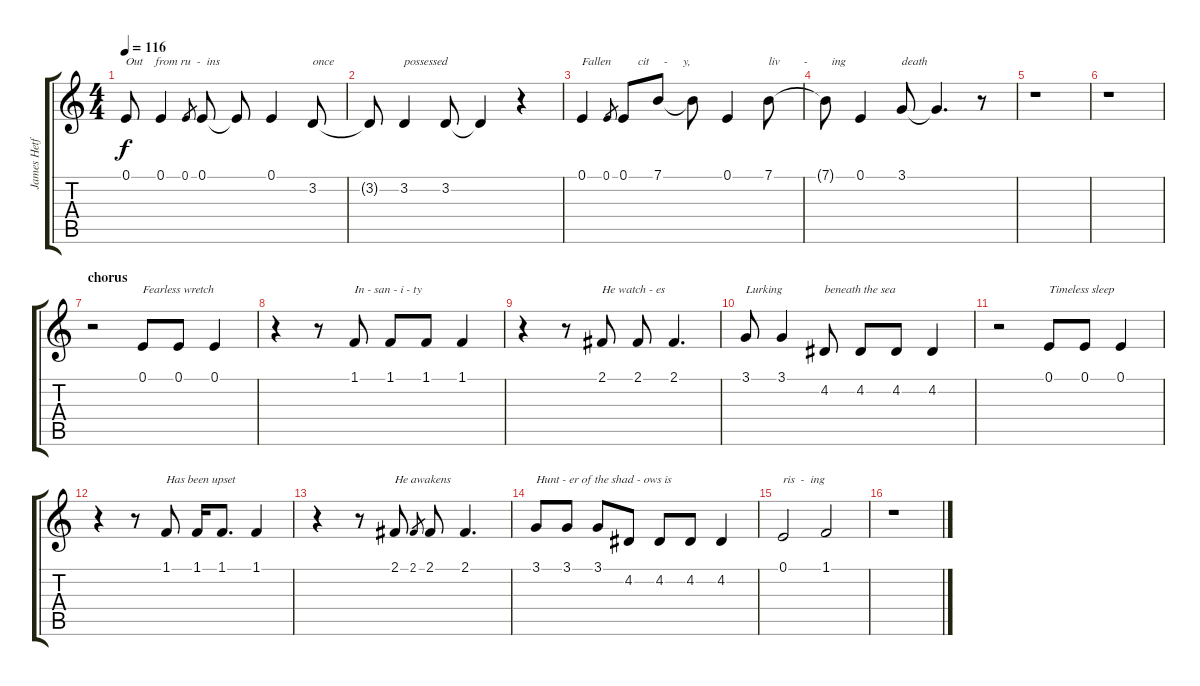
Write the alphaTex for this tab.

\track ("James Hetfeild (Vocals)" "James Hetf") {instrument sopranosax}
\staff {score tabs}
\tuning (E4 B3 G3 D3 A2 D2) {hide}
\ts (4 4)
\tempo 116
\clef g2
\ks c
0.1.8{txt "Out    from ru  -  ins" dy f} 0.1.4 0.1.8{gr} 0.1.8 0.1{t}.8 0.1.4 3.2.8{txt "once"} |
3.2{t}.8 3.2.4{txt "possessed"} 3.2.8 3.2{t}.4 r.4 |
0.1.4{txt "Fallen         cit     -     y,"} 0.1.8{gr} 0.1.8 7.1.8 7.1{t}.8 0.1.4 7.1.8{txt "liv        -        ing       "} |
7.1{t}.8 0.1.4 3.1.8{txt "death"} 3.1{t}.4{d} r.8 |
r.1 |
r.1 |
\section ("" "chorus")
r.2 0.1.8{txt "Fearless wretch"} 0.1.8 0.1.4 |
r.4 r.8 1.1.8{txt "In - san - i - ty"} 1.1.8 1.1.8 1.1.4 |
r.4 r.8 2.1.8{txt "He watch - es"} 2.1.8 2.1.4{d} |
3.1.8{txt "Lurking"} 3.1.4 4.2.8{txt "beneath the sea"} 4.2.8 4.2.8 4.2.4 |
r.2 0.1.8{txt "Timeless sleep"} 0.1.8 0.1.4 |
r.4 r.8 1.1.8{txt "Has been upset"} 1.1.16 1.1.8{d} 1.1.4 |
r.4 r.8 2.1.8{txt "He awakens"} 2.1.8{gr} 2.1.8 2.1.4{d} |
3.1.8{txt "Hunt - er of the shad - ows is"} 3.1.8 3.1.8 4.2.8 4.2.8 4.2.8 4.2.4 |
0.1.2{txt "ris  -  ing"} 1.1.2 |
r.1
